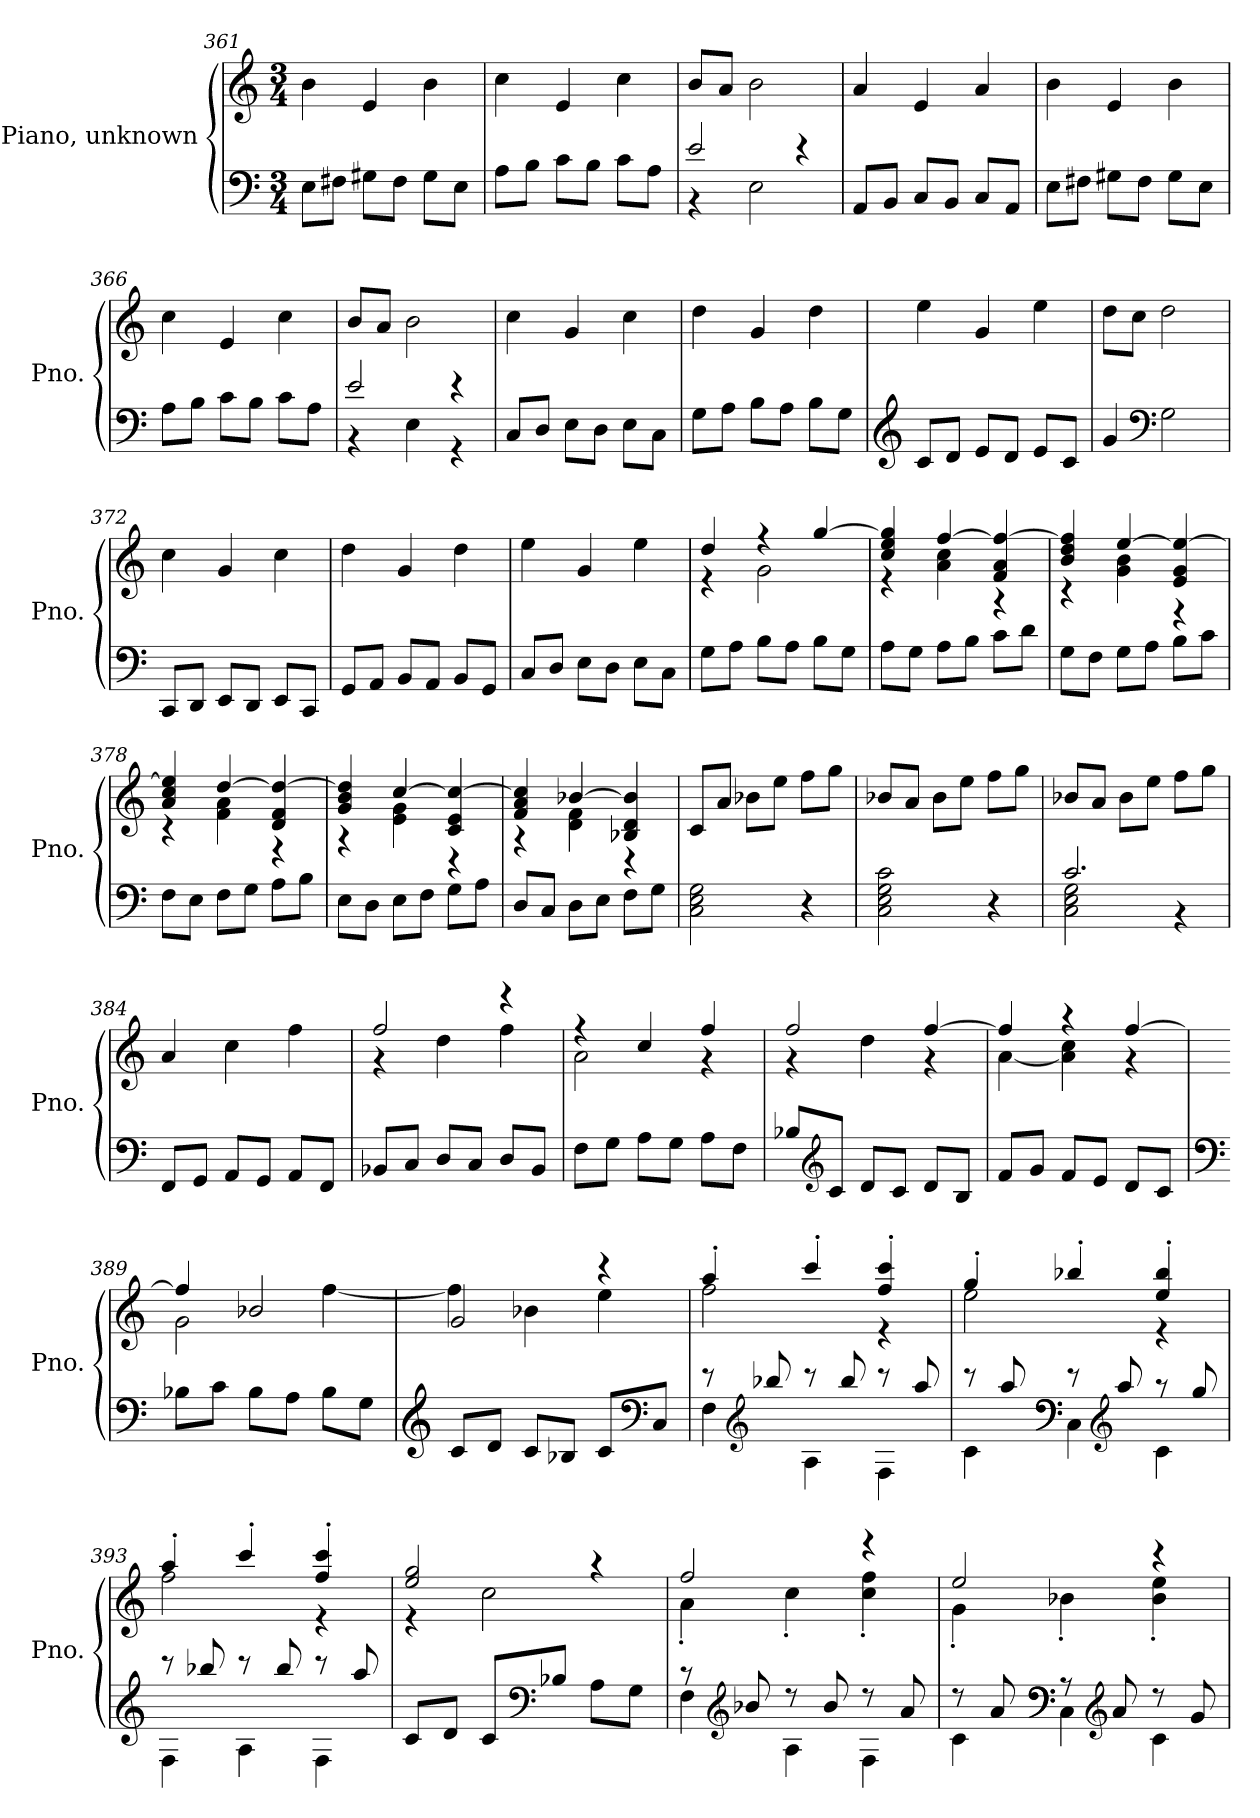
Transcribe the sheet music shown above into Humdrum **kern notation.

**kern	**kern
*part1	*part1
*staff2	*staff1
*I"Piano, unknown	*
*I'Pno.	*
*clefF4	*clefG2
*k[]	*k[]
*M3/4	*M3/4
=361	=361
8E\L	4b\
8F#X\J	.
8G#X\L	4e/
8F#\J	.
8G#\L	4b\
8E\J	.
!!LO:LB:g=z
=362	=362
8A\L	4cc\
8B\J	.
8c\L	4e/
8B\J	.
8c\L	4cc\
8A\J	.
=363	=363
*^	*
2e/	4r	8b/L
.	.	8a/J
.	2E\	2b\
4r	.	.
*v	*v	*
=364	=364
8AA/L	4a/
8BB/J	.
8C/L	4e/
8BB/J	.
8C/L	4a/
8AA/J	.
=365	=365
8E\L	4b\
8F#X\J	.
8G#X\L	4e/
8F#\J	.
8G#\L	4b\
8E\J	.
=366	=366
8A\L	4cc\
8B\J	.
8c\L	4e/
8B\J	.
8c\L	4cc\
8A\J	.
=367	=367
*^	*
2e/	4r	8b/L
.	.	8a/J
.	4E\	2b\
4r	4r	.
*v	*v	*
=368	=368
8C/L	4cc\
8D/J	.
8E\L	4g/
8D\J	.
8E\L	4cc\
8C\J	.
!!LO:LB:g=z
=369	=369
8G\L	4dd\
8A\J	.
8B\L	4g/
8A\J	.
8B\L	4dd\
8G\J	.
=370	=370
*clefG2	*
8c/L	4ee\
8d/J	.
8e/L	4g/
8d/J	.
8e/L	4ee\
8c/J	.
=371	=371
4g/	8dd\L
.	8cc\J
*clefF4	*
2G\	2dd\
=372	=372
8CC/L	4cc\
8DD/J	.
8EE/L	4g/
8DD/J	.
8EE/L	4cc\
8CC/J	.
=373	=373
8GG/L	4dd\
8AA/J	.
8BB/L	4g/
8AA/J	.
8BB/L	4dd\
8GG/J	.
=374	=374
8C/L	4ee\
8D/J	.
8E\L	4g/
8D\J	.
8E\L	4ee\
8C\J	.
!!LO:LB:g=z
=375	=375
*	*^
8G\L	4dd/	4r
8A\J	.	.
8B\L	4r	2g\
8A\J	.	.
8B\L	[4gg/	.
8G\J	.	.
=376	=376	=376
8A\L	4cc/ 4ee/ 4gg/]	4r
8G\J	.	.
8A\L	[4ff/	4a\ 4cc\
8B\J	.	.
8c\L	4f/ 4a/ 4ff/_	4r
8d\J	.	.
=377	=377	=377
8G\L	4b/ 4dd/ 4ff/]	4r
8F\J	.	.
8G\L	[4ee/	4g\ 4b\
8A\J	.	.
8B\L	4e/ 4g/ 4ee/_	4r
8c\J	.	.
=378	=378	=378
8F\L	4a/ 4cc/ 4ee/]	4r
8E\J	.	.
8F\L	[4dd/	4f\ 4a\
8G\J	.	.
8A\L	4d/ 4f/ 4dd/_	4r
8B\J	.	.
=379	=379	=379
8E\L	4g/ 4b/ 4dd/]	4r
8D\J	.	.
8E\L	[4cc/	4e\ 4g\
8F\J	.	.
8G\L	4c/ 4e/ 4cc/_	4r
8A\J	.	.
=380	=380	=380
8D/L	4f/ 4a/ 4cc/]	4r
8C/J	.	.
8D\L	[4b-X/	4d\ 4f\
8E\J	.	.
8F\L	4B-X/ 4d/ 4b-/]	4r
8G\J	.	.
*	*v	*v
!!LO:LB:g=z
=381	=381
2C\ 2E\ 2G\	8c/L
.	8a/J
.	8b-X\L
.	8ee\J
4r	8ff\L
.	8gg\J
=382	=382
2C\ 2E\ 2G\ 2c\	8b-X/L
.	8a/J
.	8b-\L
.	8ee\J
4r	8ff\L
.	8gg\J
=383	=383
*^	*
2.c/	2C\ 2E\ 2G\	8b-X/L
.	.	8a/J
.	.	8b-\L
.	.	8ee\J
.	4r	8ff\L
.	.	8gg\J
*v	*v	*
=384	=384
8FF/L	4a/
8GG/J	.
8AA/L	4cc\
8GG/J	.
8AA/L	4ff\
8FF/J	.
=385	=385
*	*^
8BB-X/L	2ff/	4r
8C/J	.	.
8D/L	.	4dd\
8C/J	.	.
8D/L	4r	4ff\
8BB-/J	.	.
=386	=386	=386
8F\L	4r	2a\
8G\J	.	.
8A\L	4cc/	.
8G\J	.	.
8A\L	4ff/	4r
8F\J	.	.
!!LO:LB:g=z	!!
=387	=387	=387
8B-X/L	2ff/	4r
*clefG2	*	*
8c/J	.	.
8d/L	.	4dd\
8c/J	.	.
8d/L	[4ff/	4r
8B-/J	.	.
=388	=388	=388
8f/L	4ff/]	[4a\
8g/J	.	.
8f/L	4r	4a\] 4cc\
8e/J	.	.
8d/L	[4ff/	4r
8c/J	.	.
=389	=389	=389
*clefF4	*	*
8B-X\L	4ff/]	2g\
8c\J	.	.
8B-\L	2b-X/	.
8A\J	.	.
8B-\L	.	[4ff\
8G\J	.	.
=390	=390	=390
*clefG2	*	*
8c/L	2g/	4ff\]
8d/J	.	.
8c/L	.	4b-X\
8B-X/J	.	.
8c/L	4r	4ee\
*clefF4	*	*
8C/J	.	.
!!LO:PB:g=z	!!
=391	=391	=391
*^	*	*
8r	4F\	4aa'/	2ff\
*clefG2	*	*	*
8bb-X/	.	.	.
8r	4A\	4ccc'/	.
8bb-/	.	.	.
8r	4F\	4ff/' 4ccc/'	4r
8aa/	.	.	.
=392	=392	=392	=392
8r	4c\	4gg'/	2ee\
8aa/	.	.	.
*clefF4	*	*	*
8r	4C\	4bb-X'/	.
*clefG2	*	*	*
8aa/	.	.	.
8r	4c\	4ee/' 4bb-/'	4r
8gg/	.	.	.
=393	=393	=393	=393
8r	4F\	4aa'/	2ff\
8bb-X/	.	.	.
8r	4A\	4ccc'/	.
8bb-/	.	.	.
8r	4F\	4ff/' 4ccc/'	4r
8aa/	.	.	.
*v	*v	*	*
=394	=394	=394
8c/L	2ee/ 2gg/	4r
8d/J	.	.
8c/L	.	2cc\
*clefF4	*	*
8B-X/J	.	.
8A\L	4r	.
8G\J	.	.
!!LO:LB:g=z	!!
=395	=395	=395
*^	*	*
8r	4F\	2ff/	4a'\
*clefG2	*	*	*
8b-X/	.	.	.
8r	4A\	.	4cc'\
8b-/	.	.	.
8r	4F\	4r	4cc\' 4ff\'
8a/	.	.	.
=396	=396	=396	=396
8r	4c\	2ee/	4g'\
8a/	.	.	.
*clefF4	*	*	*
8r	4C\	.	4b-X'\
*clefG2	*	*	*
8a/	.	.	.
8r	4c\	4r	4b-\' 4ee\'
8g/	.	.	.
*v	*v	*	*
*	*v	*v
=	=
*-	*-
